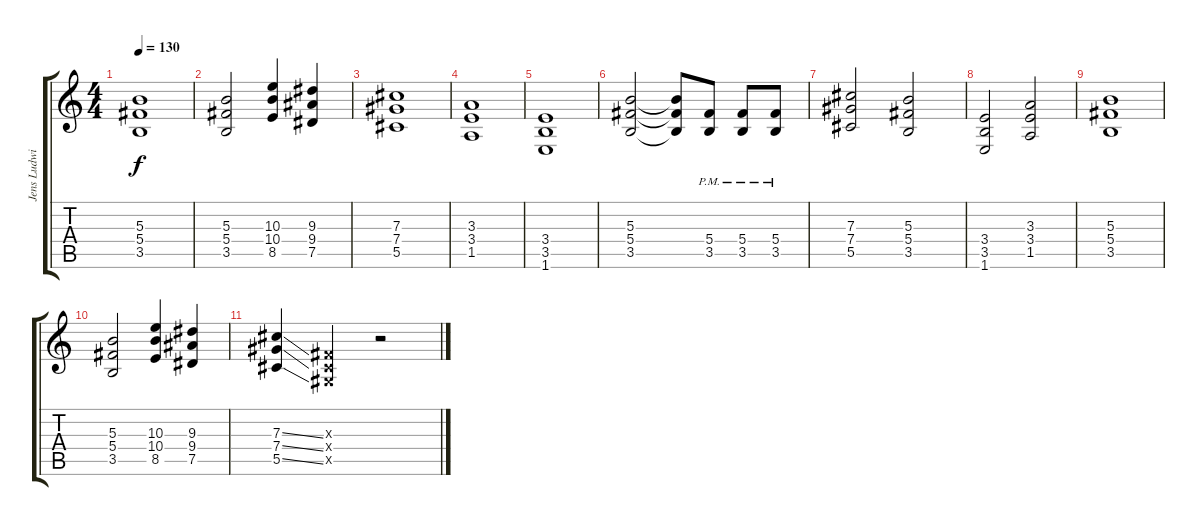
\track ("Jens Ludwig" "Jens Ludwi") {instrument distortionguitar}
\staff {score tabs}
\tuning (Eb4 Bb3 Gb3 Db3 Ab2 Eb2) {hide}
\ts (4 4)
\tempo 130
\clef g2
\ks c
(5.3 5.4 3.5).1{dy f} |
(5.3 5.4 3.5).2 (10.3 10.4 8.5).4 (9.3 9.4 7.5).4 |
(7.3 7.4 5.5).1 |
(3.3 3.4 1.5).1 |
(3.4 3.5 1.6).1 |
(5.3 5.4 3.5).2 (5.3{t} 5.4{t} 3.5{t}).8 (5.4 3.5{pm}).8 (5.4 3.5{pm}).8 (5.4 3.5{pm}).8 |
(7.3 7.4 5.5).2 (5.3 5.4 3.5).2 |
(3.4 3.5 1.6).2 (3.3 3.4 1.5).2 |
(5.3 5.4 3.5).1 |
(5.3 5.4 3.5).2 (10.3 10.4 8.5).4 (9.3 9.4 7.5).4 |
(7.3{ss} 7.4{ss} 5.5{ss}).4 (0.3{x} 0.4{x} 0.5{x}).4 r.2
